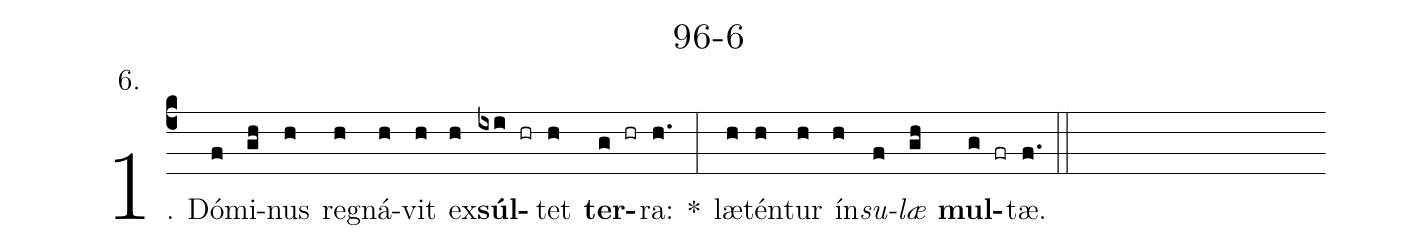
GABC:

name: 96-6;
annotation: 6.;
%%
(c4)1. Dó(f)mi(gh)nus(h) re(h)gná(h)vit(h) ex(h)<b>súl</b>(ixi hr)tet(h) <b>ter</b>(g hr)ra:(h.) *(:) læ(h)tén(h)tur(h) ín(h)<i>su</i>(f)<i>læ</i>(gh) <b>mul</b>(g fr)tæ.(f.) (::)
